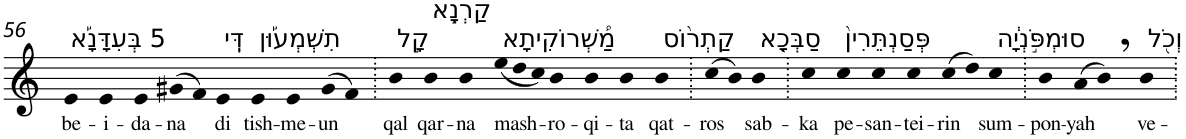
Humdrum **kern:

**kern	**text
*part1	*part1
*staff1	*staff1
*I"Piano	*
*I'Pno	*
!!LO:PB:g=z
*clefG2	*
*k[]	*
=56	=56
!LO:TX:a:t=5 בְּעִדָּנָ֡א	!
!	!LO:LY:b
4e	be-
!	!LO:LY:b
4e	-i-
!	!LO:LY:b
4e	-da-
!	!LO:LY:b
(>8g#X	-na
8f)	.
!LO:TX:a:t=דִּֽי	!
!	!LO:LY:b
4e	di
!LO:TX:a:t=תִשְׁמְע֡וּן	!
!	!LO:LY:b
4e	tish-
!	!LO:LY:b
4e	-me-
!	!LO:LY:b
(>8g#	-un
8f)	.
=57.	=57.
!LO:TX:a:t=קָ֣ל	!
!	!LO:LY:b
4b	qal
!LO:TX:a:t=קַרְנָ֣א	!
!	!LO:LY:b
4b	qar-
!	!LO:LY:b
4b	-na
*Xtuplet	*
!LO:TX:a:t=מַ֠שְׁרוֹקִיתָא	!
!	!LO:LY:b
(<12ee	mash-
12dd	.
12cc)	.
!	!LO:LY:b
4b	-ro-
!	!LO:LY:b
4b	-qi-
!	!LO:LY:b
4b	-ta
!LO:TX:a:t=קַתְר֨וֹס	!
!	!LO:LY:b
4b	qat-
=58.	=58.
!	!LO:LY:b
(>8cc	-ros
8b)	.
!LO:TX:a:t=סַבְּכָ֤א	!
!	!LO:LY:b
4b	sab-
=59.	=59.
!	!LO:LY:b
4cc	-ka
!LO:TX:a:t=פְּסַנְתֵּרִין֙	!
!	!LO:LY:b
4cc	pe-
!	!LO:LY:b
4cc	-san-
!	!LO:LY:b
4cc	-tei-
!	!LO:LY:b
(>8cc	-rin
8dd)	.
!LO:TX:a:t=סוּמְפֹּ֣נְיָ֔ה	!
!	!LO:LY:b
4cc	sum-
=60.	=60.
!	!LO:LY:b
4b	-pon-
!	!LO:LY:b
(>8a	-yah
8b,)	.
!LO:TX:a:t=וְכֹ֖ל	!
!	!LO:LY:b
4b	ve-
=.	=.
*-	*-
